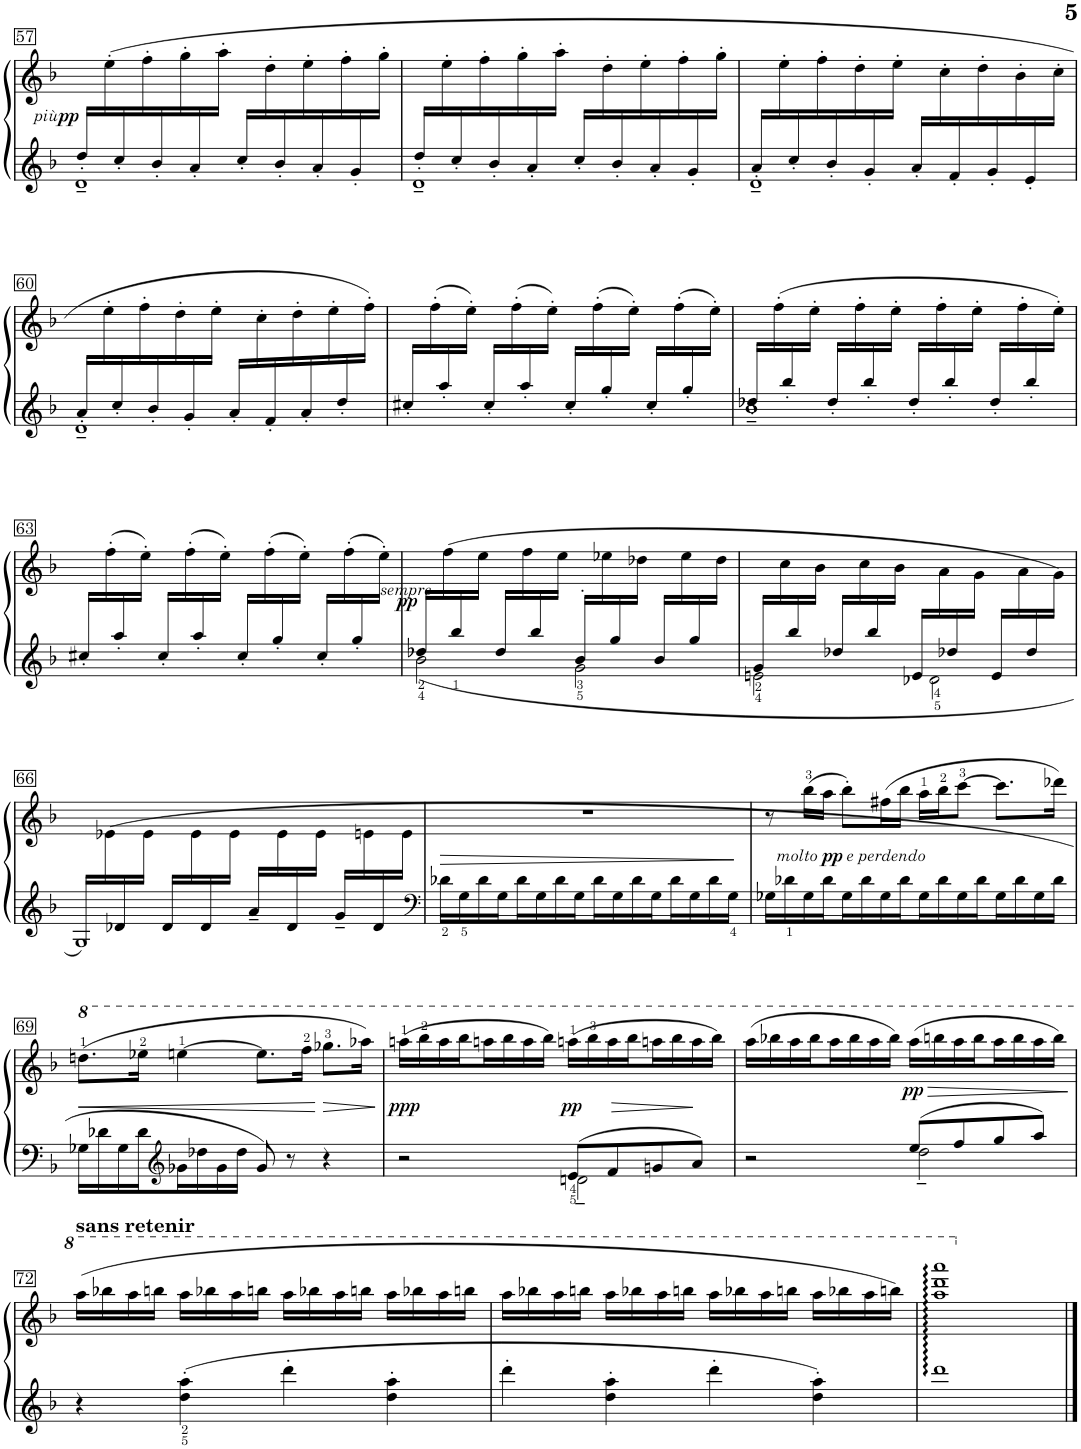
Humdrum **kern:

**kern	**kern	**dynam
*part1	*part1	*part1
*staff2	*staff1	*staff1/2
*I"Piano	*	*
*I'Pno.	*	*
!!LO:PB:g=z
*clefG2	*clefG2	*
*k[b-]	*k[b-]	*
*M4/4	*M4/4	*
=57	=57	=57
*^	*^	*
!	!	!	!	!LO:DY:a=2
!	!	!	!	!LO:DY:n=1:a=2
16dd'</LL	1d~<	1ryy	16ryy	other-dynamics pp
16ryy	.	.	(16ee'>\	.
16cc'</	.	.	16ryy	.
16ryy	.	.	16ff'>\	.
16b-'</	.	.	16ryy	.
16ryy	.	.	16gg'>\	.
16a'</	.	.	16ryy	.
16ryy	.	.	16aa'>\JJ	.
16cc'</LL	.	.	16ryy	.
16ryy	.	.	16dd'>\	.
16b-'</	.	.	16ryy	.
16ryy	.	.	16ee'>\	.
16a'</	.	.	16ryy	.
16ryy	.	.	16ff'>\	.
16g'</	.	.	16ryy	.
16ryy	.	.	16gg'>\JJ	.
=58	=58	=58	=58	=58
16dd'</LL	1d~<	1ryy	16ryy	.
16ryy	.	.	16ee'>\	.
16cc'</	.	.	16ryy	.
16ryy	.	.	16ff'>\	.
16b-'</	.	.	16ryy	.
16ryy	.	.	16gg'>\	.
16a'</	.	.	16ryy	.
16ryy	.	.	16aa'>\JJ	.
16cc'</LL	.	.	16ryy	.
16ryy	.	.	16dd'>\	.
16b-'</	.	.	16ryy	.
16ryy	.	.	16ee'>\	.
16a'</	.	.	16ryy	.
16ryy	.	.	16ff'>\	.
16g'</	.	.	16ryy	.
16ryy	.	.	16gg'>\JJ	.
=59	=59	=59	=59	=59
16a'</LL	1d~<	1ryy	16ryy	.
16ryy	.	.	16ee'>\	.
16cc'</	.	.	16ryy	.
16ryy	.	.	16ff'>\	.
16b-'</	.	.	16ryy	.
16ryy	.	.	16dd'>\	.
16g'</	.	.	16ryy	.
16ryy	.	.	16ee'>\JJ	.
16a'</LL	.	.	16ryy	.
16ryy	.	.	16cc'>\	.
16f'</	.	.	16ryy	.
16ryy	.	.	16dd'>\	.
16g'</	.	.	16ryy	.
16ryy	.	.	16b-'>\	.
16e'</	.	.	16ryy	.
16ryy	.	.	16cc'>\JJ	.
!!LO:LB:g=z	!!
=60	=60	=60	=60	=60
16a'</LL	1d~<	1ryy	16ryy	.
16ryy	.	.	16ee'>\	.
16cc'</	.	.	16ryy	.
16ryy	.	.	16ff'>\	.
16b-'</	.	.	16ryy	.
16ryy	.	.	16dd'>\	.
16g'</	.	.	16ryy	.
16ryy	.	.	16ee'>\JJ	.
16a'</LL	.	.	16ryy	.
16ryy	.	.	16cc'>\	.
16f'</	.	.	16ryy	.
16ryy	.	.	16dd'>\	.
16a'</	.	.	16ryy	.
16ryy	.	.	16ee'>\	.
16dd'</	.	.	16ryy	.
16ryy	.	.	16ff'>\JJ)	.
*v	*v	*	*	*
=61	=61	=61	=61
16cc#X'</LL	1ryy	16ryy	.
16ryy	.	(16ff'>\	.
16aa'</	.	16ryy	.
16ryy	.	16ee'>\JJ)	.
16cc#'</LL	.	16ryy	.
16ryy	.	(16ff'>\	.
16aa'</	.	16ryy	.
16ryy	.	16ee'>\JJ)	.
16cc#'</LL	.	16ryy	.
16ryy	.	(16ff'>\	.
16gg'</	.	16ryy	.
16ryy	.	16ee'>\JJ)	.
16cc#'</LL	.	16ryy	.
16ryy	.	(16ff'>\	.
16gg'</	.	16ryy	.
16ryy	.	16ee'>\JJ)	.
=62	=62	=62	=62
*^	*	*	*
16dd-X'</LL	1b-~<	1ryy	16ryy	.
16ryy	.	.	(16ff'>\	.
16bb-'</	.	.	16ryy	.
16ryy	.	.	16ee'>\JJ	.
16dd-'</LL	.	.	16ryy	.
16ryy	.	.	16ff'>\	.
16bb-'</	.	.	16ryy	.
16ryy	.	.	16ee'>\JJ	.
16dd-'</LL	.	.	16ryy	.
16ryy	.	.	16ff'>\	.
16bb-'</	.	.	16ryy	.
16ryy	.	.	16ee'>\JJ	.
16dd-'</LL	.	.	16ryy	.
16ryy	.	.	16ff'>\	.
16bb-'</	.	.	16ryy	.
16ryy	.	.	16ee'>\JJ)	.
*v	*v	*	*	*
!!LO:LB:g=z	!!
=63	=63	=63	=63
16cc#X'</LL	1ryy	16ryy	.
16ryy	.	(16ff'>\	.
16aa'</	.	16ryy	.
16ryy	.	16ee'>\JJ)	.
16cc#'</LL	.	16ryy	.
16ryy	.	(16ff'>\	.
16aa'</	.	16ryy	.
16ryy	.	16ee'>\JJ)	.
16cc#'</LL	.	16ryy	.
16ryy	.	(16ff'>\	.
16gg'</	.	16ryy	.
16ryy	.	16ee'>\JJ)	.
16cc#'</LL	.	16ryy	.
16ryy	.	(16ff'>\	.
16gg'</	.	16ryy	.
16ryy	.	16ee'>\JJ)	.
=64	=64	=64	=64
*^	*	*	*
!	!	!	!	!LO:DY:a=2
!	!	!	!	!LO:DY:n=1:a=2
16dd-X<</LL	2b-\	1ryy	16ryy	other-dynamics pp
16ryy	.	.	(16ff\	.
16bb-</	.	.	16ryy	.
16ryy	.	.	16ee\JJ	.
16dd-/LL	.	.	16ryy	.
16ryy	.	.	16ff\	.
16bb-/	.	.	16ryy	.
16ryy	.	.	16ee\JJ	.
16b-<<'/LL	2g\	.	16ryy	.
16ryy	.	.	16ee-X\	.
16gg/	.	.	16ryy	.
16ryy	.	.	16dd-X\JJ	.
16b-/LL	.	.	16ryy	.
16ryy	.	.	16ee-\	.
16gg/	.	.	16ryy	.
16ryy	.	.	16dd-\JJ	.
=65	=65	=65	=65	=65
16g<</LL	2en\	1ryy	16ryy	.
16ryy	.	.	16cc\	.
16bb-/	.	.	16ryy	.
16ryy	.	.	16b-\JJ	.
16dd-X/LL	.	.	16ryy	.
16ryy	.	.	16cc\	.
16bb-/	.	.	16ryy	.
16ryy	.	.	16b-\JJ	.
16e/LL	2d-X\	.	16ryy	.
16ryy	.	.	16a\	.
16dd-X/	.	.	16ryy	.
16ryy	.	.	16g\JJ	.
16e/LL	.	.	16ryy	.
16ryy	.	.	16a\	.
16dd-/	.	.	16ryy	.
16ryy	.	.	16g\JJ)	.
!!LO:LB:g=z	!!
=66	=66	=66	=66	=66
16G/LL	1G	1ryy	16ryy	.
16ryy	.	.	(16e-X\	.
16d-X/	.	.	16ryy	.
16ryy	.	.	16e-\JJ	.
16d-/LL	.	.	16ryy	.
16ryy	.	.	16e-\	.
16d-/	.	.	16ryy	.
16ryy	.	.	16e-\JJ	.
16a~</LL	.	.	16ryy	.
16ryy	.	.	16e-\	.
16d-/	.	.	16ryy	.
16ryy	.	.	16e-\JJ	.
16g~</LL	.	.	16ryy	.
16ryy	.	.	16en\	.
16d-/	.	.	16ryy	.
16ryy	.	.	16e\JJ	.
*v	*v	*	*	*
*	*v	*v	*
=67	=67	=67
*clefF4	*	*
*	*^	*
!	!	!	!LO:HP:b
*	*v	*v	*
16d-X\LL	1r	>
16G\	.	.
16d-\	.	.
16G\J	.	.
16d-\L	.	.
16G\	.	.
16d-\	.	.
16G\J	.	.
16d-\L	.	.
16G\	.	.
16d-\	.	.
16G\J	.	.
16d-\L	.	.
16G\	.	.
16d-\	.	.
16G\JJ	.	.
.	.	]
=68	=68	=68
16G-X\LL	8r	.
16d-X\	.	.
16G-\	(16bb-\LL	.
16d-\J	16aa\JJ	.
!	!	!LO:DY:b
!	!	!LO:DY:n=1:b
!	!	!LO:DY:n=2:b
16G-\L	8bb-'\L)	other-dynamics pp other-dynamics
16d-\	.	.
16G-\	(16ff#X\L	.
16d-\J	16bb-\JJ	.
16G-\L	16aa\LL	.
16d-\	16bb-\J	.
16G-\	[8ccc\J	.
16d-\J	.	.
16G-\L	8.ccc\L]	.
16d-\	.	.
16G-\	.	.
16d-\JJ	16ddd-X\Jk)	.
!!LO:LB:g=z
=69	=69	=69
!	!	!LO:HP:b
16G-X\LL	(8.dddn\L	<
16d-X\	.	.
16G-\	.	.
*	*8va	*
16d-\J	16eee-X\Jk	.
*clefG2	*	*
16g-X\L	[4eeen\	.
16dd-X\	.	.
16g-\	.	.
16dd-\JJ	.	.
8g-/)	8.eee\L]	.
8r	.	.
.	16fff\Jk	.
!	!	!LO:HP:n=1:b
4r	8.ggg-X\L	[ >
.	16aaa-X\Jk)	.
.	.	]
=70	=70	=70
*^	*	*
!	!	!	!LO:DY:b
2r	2ryy	(16aaan\LL	ppp
.	.	16bbb-\	.
.	.	16aaa\	.
.	.	16bbb-\J	.
.	.	16aaan\L	.
.	.	16bbb-\	.
.	.	16aaa\	.
.	.	16bbb-\JJ)	.
!	!	!	!LO:DY:a=2
8e<</L	2dn~\	(16aaan\LL	pp
.	.	16bbb-\	.
8f/	.	16aaa\	.
.	.	16bbb-\J	.
8gn/	.	16aaan\L	.
.	.	16bbb-\	.
8a/J	.	16aaa\	.
.	.	16bbb-\JJ)	.
=71	=71	=71	=71
2r	2ryy	(16aaa\LL	.
.	.	16bbb-X\	.
.	.	16aaa\	.
.	.	16bbb-\J	.
.	.	16aaa\L	.
.	.	16bbb-\	.
.	.	16aaa\	.
.	.	16bbb-\JJ)	.
!	!	!	!LO:DY:a=2
8ee/L	2dd~\	(16aaa\LL	pp
.	.	16bbbn\	.
8ff/	.	16aaa\	.
.	.	16bbb\J	.
8gg/	.	16aaa\L	.
.	.	16bbb\	.
8aa/J	.	16aaa\	.
.	.	16bbb\JJ)	.
*v	*v	*	*
!!LO:LB:g=z
=72	=72	=72
!	!LO:TX:a:B:t=sans retenir	!
4r	(16aaa\LL	.
.	16bbb-X\	.
.	16aaa\	.
.	16bbbn\JJ	.
4dd\' 4aa\'	16aaa\LL	.
.	16bbb-X\	.
.	16aaa\	.
.	16bbbn\JJ	.
4ddd'\	16aaa\LL	.
.	16bbb-X\	.
.	16aaa\	.
.	16bbbn\JJ	.
4dd\' 4aa\'	16aaa\LL	.
.	16bbb-X\	.
.	16aaa\	.
.	16bbbn\JJ	.
=73	=73	=73
4ddd'\	16aaa\LL	.
.	16bbb-X\	.
.	16aaa\	.
.	16bbbn\JJ	.
4dd\' 4aa\'	16aaa\LL	.
.	16bbb-X\	.
.	16aaa\	.
.	16bbbn\JJ	.
4ddd'\	16aaa\LL	.
.	16bbb-X\	.
.	16aaa\	.
.	16bbbn\JJ	.
4dd\' 4aa\'	16aaa\LL	.
.	16bbb-X\	.
.	16aaa\	.
.	16bbbn\JJ)	.
=74	=74	=74
1ddd	1aaa 1dddd 1aaaa	.
*	*X8va	*
==	==	==
*-	*-	*-
